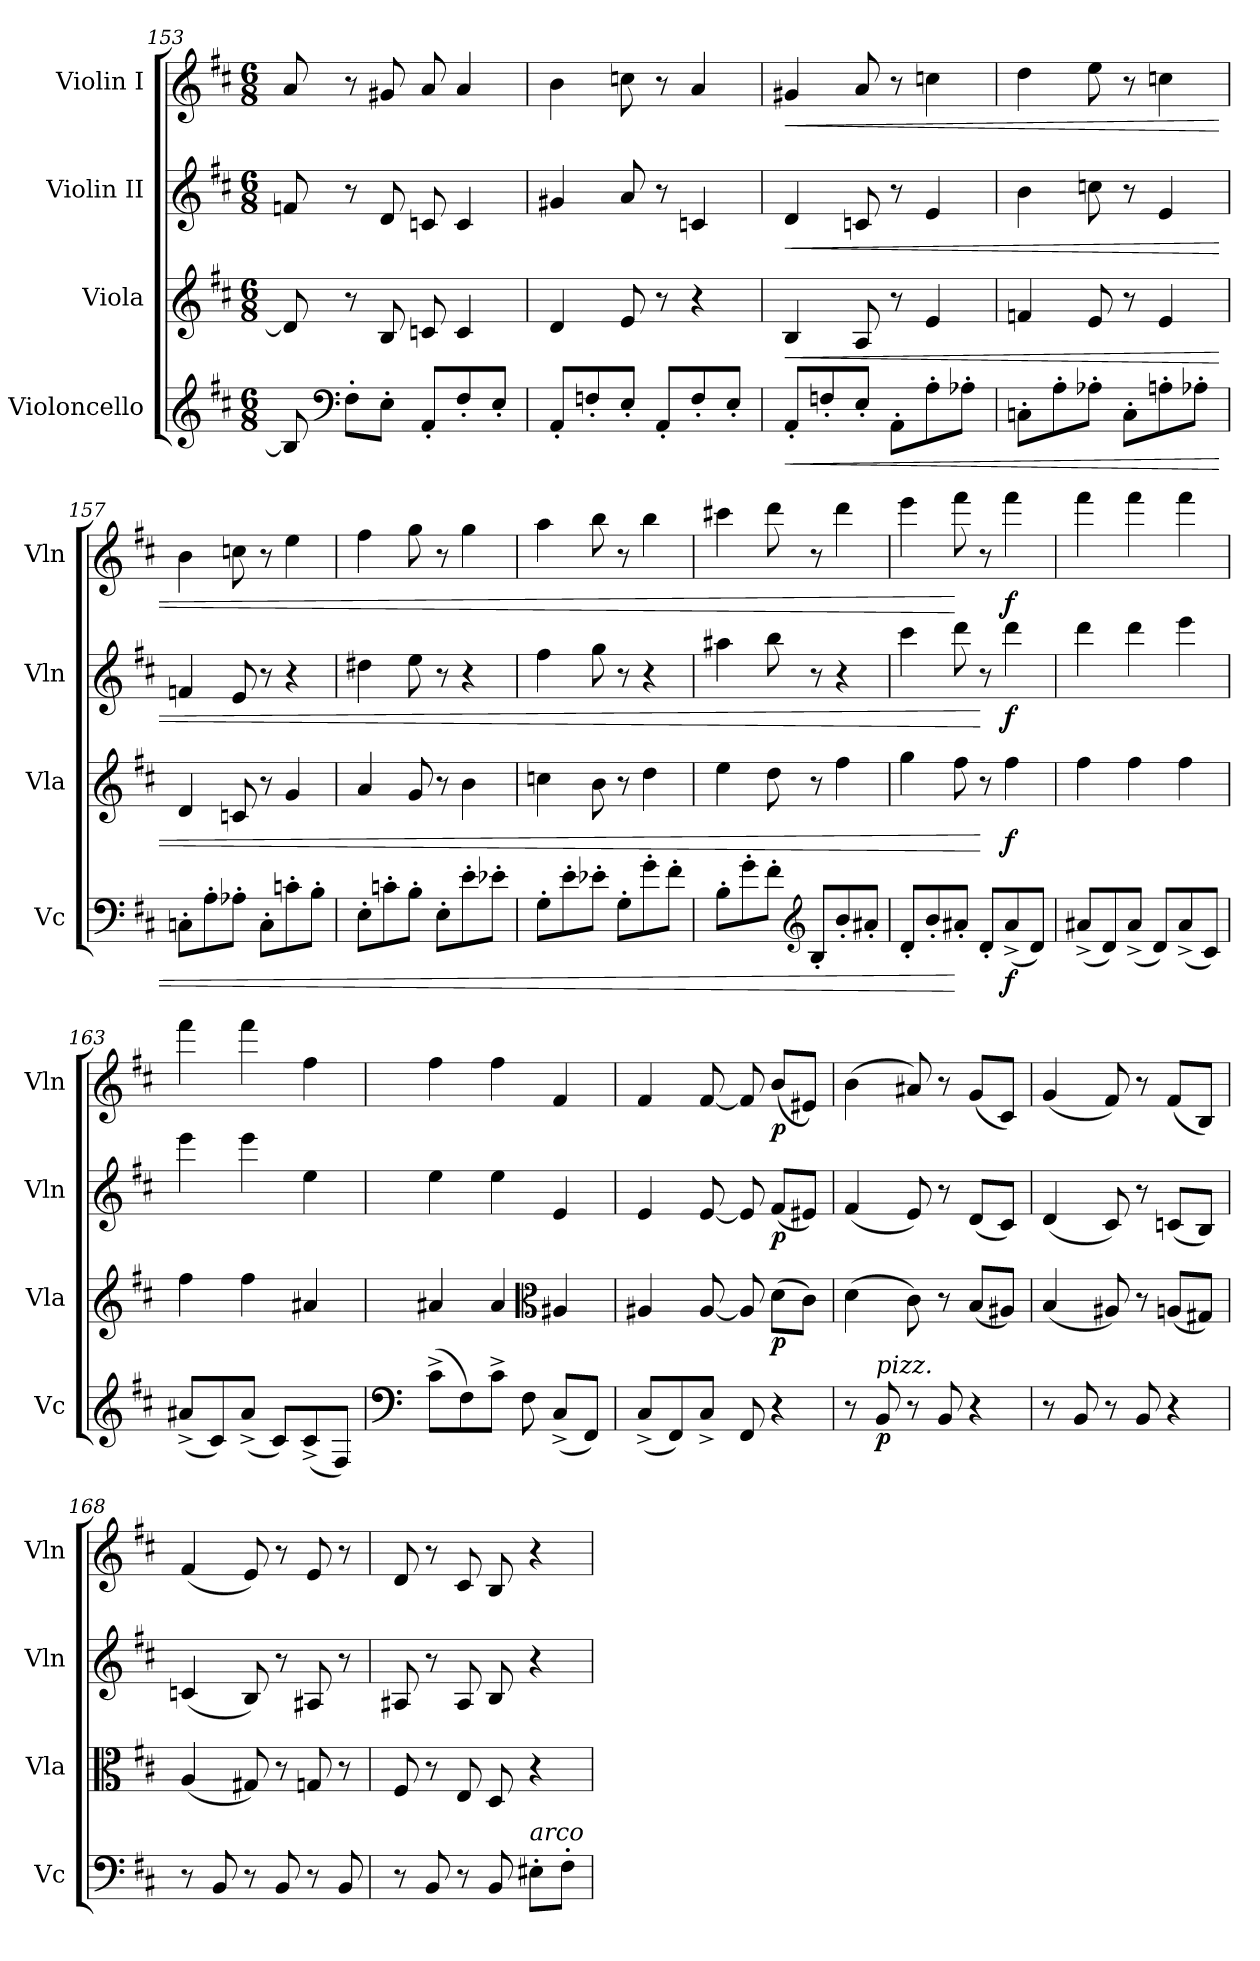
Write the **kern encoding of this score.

**kern	**dynam	**kern	**dynam	**kern	**dynam	**kern	**dynam
*part4	*part4	*part3	*part3	*part2	*part2	*part1	*part1
*staff4	*staff4	*staff3	*staff3	*staff2	*staff2	*staff1	*staff1
*I"Violoncello	*	*I"Viola	*	*I"Violin II	*	*I"Violin I	*
*I'Vc	*	*I'Vla	*	*I'Vln	*	*I'Vln	*
*clefG2	*	*clefG2	*	*clefG2	*	*clefG2	*
*k[f#c#]	*	*k[f#c#]	*	*k[f#c#]	*	*k[f#c#]	*
*M6/8	*	*M6/8	*	*M6/8	*	*M6/8	*
=153	=153	=153	=153	=153	=153	=153	=153
8B/]	.	8d/]	.	8fn/	.	8a/	.
*clefF4	*	*	*	*	*	*	*
8F#'\L	.	8r	.	8r	.	8r	.
8E'\J	.	8B/	.	8d/	.	8g#X/	.
8AA'/L	.	8cn/	.	8cn/	.	8a/	.
8F#'/	.	4c/	.	4c/	.	4a/	.
8E'/J	.	.	.	.	.	.	.
=154	=154	=154	=154	=154	=154	=154	=154
8AA'/L	.	4d/	.	4g#X/	.	4b\	.
8Fn'/	.	.	.	.	.	.	.
8E'/J	.	8e/	.	8a/	.	8ccn\	.
8AA'/L	.	8r	.	8r	.	8r	.
8F'/	.	4r	.	4cn/	.	4a/	.
8E'/J	.	.	.	.	.	.	.
=155	=155	=155	=155	=155	=155	=155	=155
!	!LO:HP:b	!	!LO:HP:b	!	!LO:HP:b	!	!LO:HP:b
8AA'/L	<	4B/	<	4d/	<	4g#X/	<
8Fn'/	.	.	.	.	.	.	.
8E'/J	.	8A/	.	8cn/	.	8a/	.
8AA'\L	.	8r	.	8r	.	8r	.
8A'\	.	4e/	.	4e/	.	4ccn\	.
8A-X'\J	.	.	.	.	.	.	.
!!LO:PB:g=z
=156	=156	=156	=156	=156	=156	=156	=156
8Cn'\L	.	4fn/	.	4b\	.	4dd\	.
8A'\	.	.	.	.	.	.	.
8A-X'\J	.	8e/	.	8ccn\	.	8ee\	.
8C'\L	.	8r	.	8r	.	8r	.
8An'\	.	4e/	.	4e/	.	4ccn\	.
8A-X'\J	.	.	.	.	.	.	.
=157	=157	=157	=157	=157	=157	=157	=157
8Cn'\L	.	4d/	.	4fn/	.	4b\	.
8A'\	.	.	.	.	.	.	.
8A-X'\J	.	8cn/	.	8e/	.	8ccn\	.
8C'\L	.	8r	.	8r	.	8r	.
8cn'\	.	4g/	.	4r	.	4ee\	.
8B'\J	.	.	.	.	.	.	.
=158	=158	=158	=158	=158	=158	=158	=158
8E'\L	.	4a/	.	4dd#X\	.	4ff#\	.
8cn'\	.	.	.	.	.	.	.
8B'\J	.	8g/	.	8ee\	.	8gg\	.
8E'\L	.	8r	.	8r	.	8r	.
8e'\	.	4b\	.	4r	.	4gg\	.
8e-X'\J	.	.	.	.	.	.	.
=159	=159	=159	=159	=159	=159	=159	=159
8G'\L	.	4ccn\	.	4ff#\	.	4aa\	.
8e'\	.	.	.	.	.	.	.
8e-X'\J	.	8b\	.	8gg\	.	8bb\	.
8G'\L	.	8r	.	8r	.	8r	.
8g'\	.	4dd\	.	4r	.	4bb\	.
8f#'\J	.	.	.	.	.	.	.
=160	=160	=160	=160	=160	=160	=160	=160
8B'\L	.	4ee\	.	4aa#X\	.	4ccc#X\	.
8g'\	.	.	.	.	.	.	.
8f#'\J	.	8dd\	.	8bb\	.	8ddd\	.
*clefG2	*	*	*	*	*	*	*
8B'/L	.	8r	.	8r	.	8r	.
8b'/	.	4ff#\	.	4r	.	4ddd\	.
8a#X'/J	.	.	.	.	.	.	.
!!LO:LB:g=z
=161	=161	=161	=161	=161	=161	=161	=161
8d'/L	.	4gg\	.	4ccc#\	.	4eee\	.
8b'/	.	.	.	.	.	.	.
8a#X'/J	[	8ff#\	.	8ddd\	.	8fff#\	[
8d'/L	.	8r	[	8r	[	8r	.
!	!LO:DY:b	!	!LO:DY:b	!	!LO:DY:b	!	!LO:DY:b
(8a#^/	f	4ff#\	f	4ddd\	f	4fff#\	f
8d/J)	.	.	.	.	.	.	.
=162	=162	=162	=162	=162	=162	=162	=162
(8a#X^/L	.	4ff#\	.	4ddd\	.	4fff#\	.
8d/)	.	.	.	.	.	.	.
(8a#^/J	.	4ff#\	.	4ddd\	.	4fff#\	.
8d/L)	.	.	.	.	.	.	.
(8a#^/	.	4ff#\	.	4eee\	.	4fff#\	.
8c#/J)	.	.	.	.	.	.	.
=163	=163	=163	=163	=163	=163	=163	=163
(8a#X^/L	.	4ff#\	.	4eee\	.	4fff#\	.
8c#/)	.	.	.	.	.	.	.
(8a#^/J	.	4ff#\	.	4eee\	.	4fff#\	.
8c#/L)	.	.	.	.	.	.	.
(8c#^/	.	4a#X/	.	4ee\	.	4ff#\	.
8F#/J)	.	.	.	.	.	.	.
=164	=164	=164	=164	=164	=164	=164	=164
*clefF4	*	*	*	*	*	*	*
(8c#^\L	.	4a#X/	.	4ee\	.	4ff#\	.
8F#\)	.	.	.	.	.	.	.
8c#^\J	.	4a#/	.	4ee\	.	4ff#\	.
8F#\	.	.	.	.	.	.	.
*	*	*clefC3	*	*	*	*	*
(8C#^/L	.	4A#X/	.	4e/	.	4f#/	.
8FF#/J)	.	.	.	.	.	.	.
=165	=165	=165	=165	=165	=165	=165	=165
(8C#^/L	.	4A#X/	.	4e/	.	4f#/	.
8FF#/)	.	.	.	.	.	.	.
8C#^/J	.	[8A#/	.	[8e/	.	[8f#/	.
8FF#/	.	8A#/]	.	8e/]	.	8f#/]	.
!	!	!	!LO:DY:b	!	!LO:DY:b	!	!LO:DY:b
4r	.	(8d\L	p	(8f#/L	p	(8b/L	p
.	.	8c#\J)	.	8e#X/J)	.	8e#X/J)	.
!!LO:LB:g=z
=166	=166	=166	=166	=166	=166	=166	=166
8r	.	(4d\	.	(4f#/	.	(4b\	.
!LO:TX:a:i:t=pizz.	!	!	!	!	!	!	!
!	!LO:DY:b	!	!	!	!	!	!
8BB/	p	.	.	.	.	.	.
8r	.	8c#\)	.	8e/)	.	8a#X/)	.
8BB/	.	8r	.	8r	.	8r	.
4r	.	(8B/L	.	(8d/L	.	(8g/L	.
.	.	8A#X/J)	.	8c#/J)	.	8c#/J)	.
=167	=167	=167	=167	=167	=167	=167	=167
8r	.	(4B/	.	(4d/	.	(4g/	.
8BB/	.	.	.	.	.	.	.
8r	.	8A#X/)	.	8c#/)	.	8f#/)	.
8BB/	.	8r	.	8r	.	8r	.
4r	.	(8An/L	.	(8cn/L	.	(8f#/L	.
.	.	8G#X/J)	.	8B/J)	.	8B/J)	.
=168	=168	=168	=168	=168	=168	=168	=168
8r	.	(4A/	.	(4cn/	.	(4f#/	.
8BB/	.	.	.	.	.	.	.
8r	.	8G#X/)	.	8B/)	.	8e/)	.
8BB/	.	8r	.	8r	.	8r	.
8r	.	8Gn/	.	8A#X/	.	8e/	.
8BB/	.	8r	.	8r	.	8r	.
=169	=169	=169	=169	=169	=169	=169	=169
8r	.	8F#/	.	8A#X/	.	8d/	.
8BB/	.	8r	.	8r	.	8r	.
8r	.	8E/	.	8A#/	.	8c#/	.
8BB/	.	8D/	.	8B/	.	8B/	.
!LO:TX:a:i:t=arco	!	!	!	!	!	!	!
8E#X'\L	.	4r	.	4r	.	4r	.
8F#'\J	.	.	.	.	.	.	.
=	=	=	=	=	=	=	=
*-	*-	*-	*-	*-	*-	*-	*-
